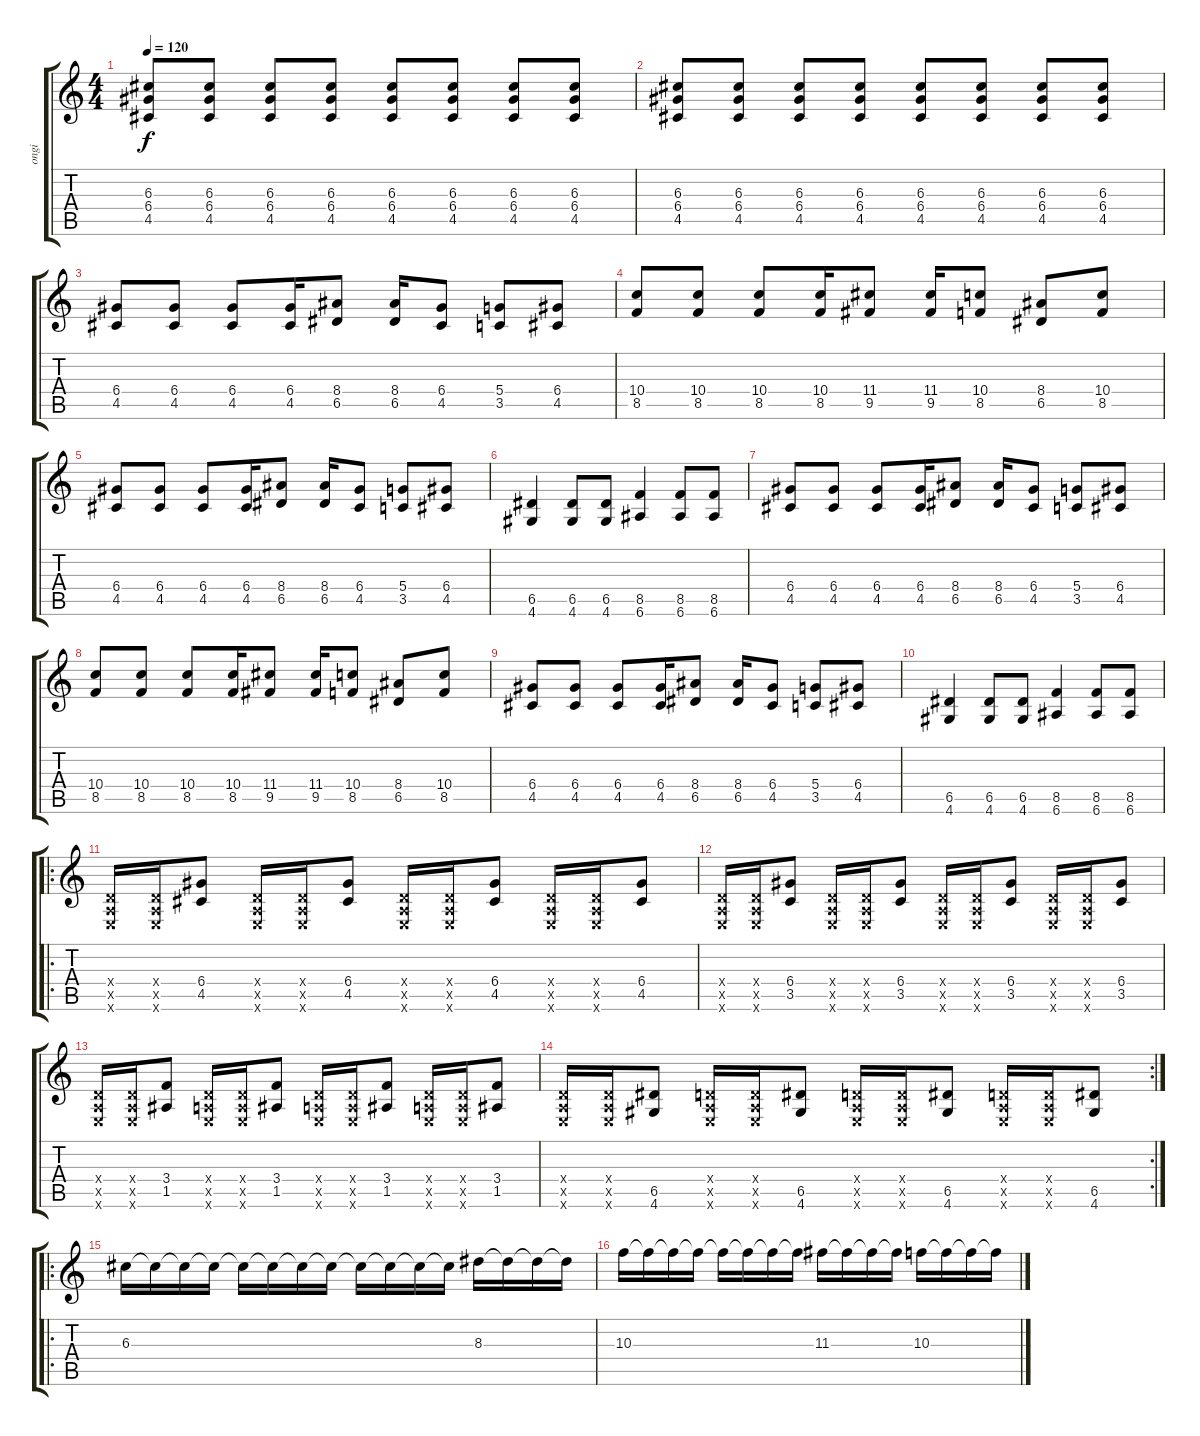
\track ("ongi" "ongi") {instrument distortionguitar}
\staff {score tabs}
\tuning (E4 B3 G3 D3 A2 E2) {hide}
\ts (4 4)
\tempo 120
\clef g2
\ks c
(6.3 6.4 4.5).8{dy f instrument distortionguitar} (6.3 6.4 4.5).8 (6.3 6.4 4.5).8 (6.3 6.4 4.5).8 (6.3 6.4 4.5).8 (6.3 6.4 4.5).8 (6.3 6.4 4.5).8 (6.3 6.4 4.5).8 |
(6.3 6.4 4.5).8 (6.3 6.4 4.5).8 (6.3 6.4 4.5).8 (6.3 6.4 4.5).8 (6.3 6.4 4.5).8 (6.3 6.4 4.5).8 (6.3 6.4 4.5).8 (6.3 6.4 4.5).8 |
(6.4 4.5).8 (6.4 4.5).8 (6.4 4.5).8 (6.4 4.5).16 (8.4 6.5).8 (8.4 6.5).16 (6.4 4.5).8 (5.4 3.5).8 (6.4 4.5).8 |
(10.4 8.5).8 (10.4 8.5).8 (10.4 8.5).8 (10.4 8.5).16 (11.4 9.5).8 (11.4 9.5).16 (10.4 8.5).8 (8.4 6.5).8 (10.4 8.5).8 |
(6.4 4.5).8 (6.4 4.5).8 (6.4 4.5).8 (6.4 4.5).16 (8.4 6.5).8 (8.4 6.5).16 (6.4 4.5).8 (5.4 3.5).8 (6.4 4.5).8 |
(6.5 4.6).4 (6.5 4.6).8 (6.5 4.6).8 (8.5 6.6).4 (8.5 6.6).8 (8.5 6.6).8 |
(6.4 4.5).8 (6.4 4.5).8 (6.4 4.5).8 (6.4 4.5).16 (8.4 6.5).8 (8.4 6.5).16 (6.4 4.5).8 (5.4 3.5).8 (6.4 4.5).8 |
(10.4 8.5).8 (10.4 8.5).8 (10.4 8.5).8 (10.4 8.5).16 (11.4 9.5).8 (11.4 9.5).16 (10.4 8.5).8 (8.4 6.5).8 (10.4 8.5).8 |
(6.4 4.5).8 (6.4 4.5).8 (6.4 4.5).8 (6.4 4.5).16 (8.4 6.5).8 (8.4 6.5).16 (6.4 4.5).8 (5.4 3.5).8 (6.4 4.5).8 |
(6.5 4.6).4 (6.5 4.6).8 (6.5 4.6).8 (8.5 6.6).4 (8.5 6.6).8 (8.5 6.6).8 |
\ro
(0.4{x} 0.5{x} 0.6{x}).16 (0.4{x} 0.5{x} 0.6{x}).16 (6.4 4.5).8 (0.4{x} 0.5{x} 0.6{x}).16 (0.4{x} 0.5{x} 0.6{x}).16 (6.4 4.5).8 (0.4{x} 0.5{x} 0.6{x}).16 (0.4{x} 0.5{x} 0.6{x}).16 (6.4 4.5).8 (0.4{x} 0.5{x} 0.6{x}).16 (0.4{x} 0.5{x} 0.6{x}).16 (6.4 4.5).8 |
(0.4{x} 0.5{x} 0.6{x}).16 (0.4{x} 0.5{x} 0.6{x}).16 (6.4 3.5).8 (0.4{x} 0.5{x} 0.6{x}).16 (0.4{x} 0.5{x} 0.6{x}).16 (6.4 3.5).8 (0.4{x} 0.5{x} 0.6{x}).16 (0.4{x} 0.5{x} 0.6{x}).16 (6.4 3.5).8 (0.4{x} 0.5{x} 0.6{x}).16 (0.4{x} 0.5{x} 0.6{x}).16 (6.4 3.5).8 |
(0.4{x} 0.5{x} 0.6{x}).16 (0.4{x} 0.5{x} 0.6{x}).16 (3.4 1.5).8 (0.4{x} 0.5{x} 0.6{x}).16 (0.4{x} 0.5{x} 0.6{x}).16 (3.4 1.5).8 (0.4{x} 0.5{x} 0.6{x}).16 (0.4{x} 0.5{x} 0.6{x}).16 (3.4 1.5).8 (0.4{x} 0.5{x} 0.6{x}).16 (0.4{x} 0.5{x} 0.6{x}).16 (3.4 1.5).8 |
\rc 2
(0.4{x} 0.5{x} 0.6{x}).16 (0.4{x} 0.5{x} 0.6{x}).16 (6.5 4.6).8 (0.4{x} 0.5{x} 0.6{x}).16 (0.4{x} 0.5{x} 0.6{x}).16 (6.5 4.6).8 (0.4{x} 0.5{x} 0.6{x}).16 (0.4{x} 0.5{x} 0.6{x}).16 (6.5 4.6).8 (0.4{x} 0.5{x} 0.6{x}).16 (0.4{x} 0.5{x} 0.6{x}).16 (6.5 4.6).8 |
\ro
6.3.16 6.3{t}.16 6.3{t}.16 6.3{t}.16 6.3{t}.16 6.3{t}.16 6.3{t}.16 6.3{t}.16 6.3{t}.16 6.3{t}.16 6.3{t}.16 6.3{t}.16 8.3.16 8.3{t}.16 8.3{t}.16 8.3{t}.16 |
10.3.16 10.3{t}.16 10.3{t}.16 10.3{t}.16 10.3{t}.16 10.3{t}.16 10.3{t}.16 10.3{t}.16 11.3.16 11.3{t}.16 11.3{t}.16 11.3{t}.16 10.3.16 10.3{t}.16 10.3{t}.16 10.3{t}.16
